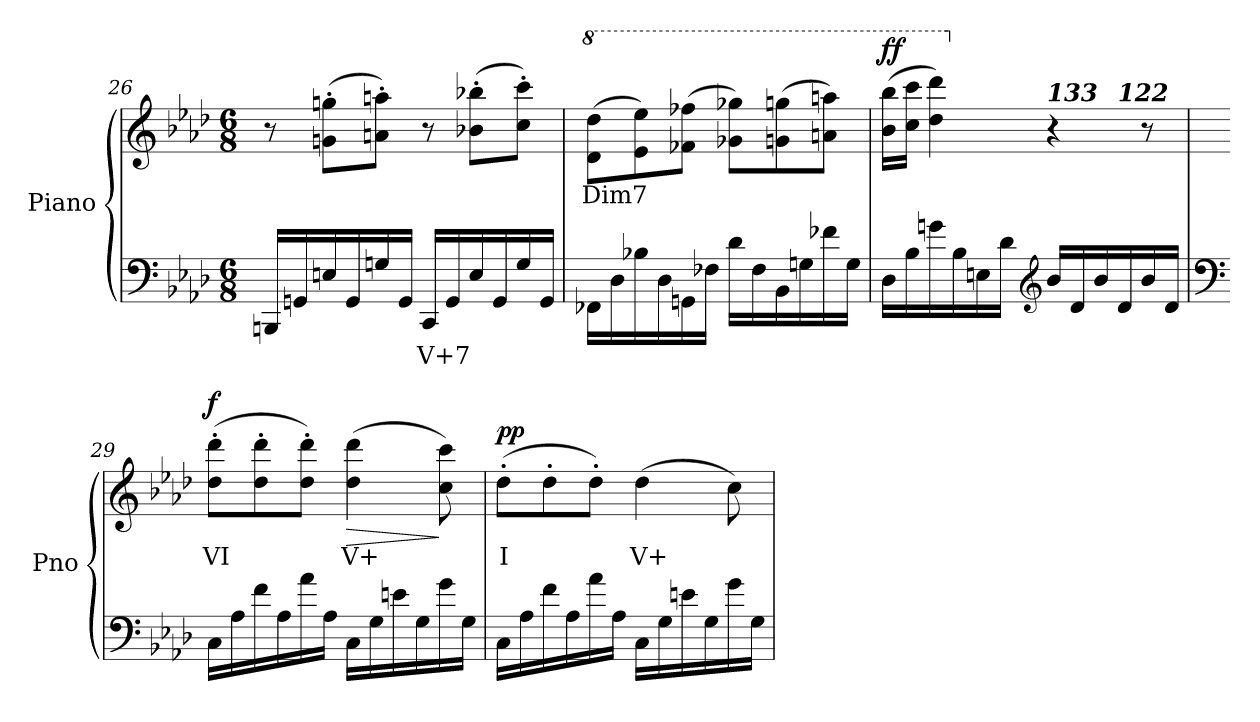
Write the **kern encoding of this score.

**kern	**text	**kern	**text	**dynam
*part1	*part1	*part1	*part1	*part1
*staff2	*staff2	*staff1	*staff1	*staff1/2
*I"Piano	*	*	*	*
*I'Pno	*	*	*	*
*clefF4	*	*clefG2	*	*
*k[b-e-a-d-]	*	*k[b-e-a-d-]	*	*
*M6/8	*	*M6/8	*	*
=26	=26	=26	=26	=26
16BBBn/LL	.	8r	.	.
16GGn/	.	.	.	.
16En/	.	(>8gn\' 8ggn\'L	.	.
16GG/	.	.	.	.
16Gn/	.	8an\' 8aan\'J)	.	.
16GG/JJ	.	.	.	.
!	!LO:LY:b	!	!	!
16CC/LL	V+7	8r	.	.
16GG/	.	.	.	.
16E/	.	(>8b-X\' 8bb-X\'L	.	.
16GG/	.	.	.	.
16G/	.	8cc\' 8ccc\'J)	.	.
16GG/JJ	.	.	.	.
=27	=27	=27	=27	=27
*	*	*8va	*	*
!	!	!	!LO:LY:b	!
16FF-X\LL	.	(>8dd-\ 8ddd-\L	Dim7	.
16D-\	.	.	.	.
16B-X\	.	8ee-\ 8eee-\)	.	.
16D-\	.	.	.	.
16GGn\	.	(>8ff-X\ 8fff-X\J	.	.
16F-X\JJ	.	.	.	.
16d-\LL	.	8gg-X\ 8ggg-X\L)	.	.
16F-\	.	.	.	.
16BB-\	.	(>8ggn\ 8gggn\	.	.
16Gn\	.	.	.	.
16f-X\	.	8aan\ 8aaan\J)	.	.
16G\JJ	.	.	.	.
!!LO:LB:g=z
=28	=28	=28	=28	=28
!	!	!	!	!LO:DY:b
*	*	*^	*	*
16D-\LL	.	(>16bb-\ 16bbb-\LL	2ryy	.	ff
16B-\	.	16ccc\ 16cccc\JJ	.	.	.
16gn\	.	4ddd-\ 4dddd-\)	.	.	.
16B-\	.	.	.	.	.
16En\	.	.	.	.	.
16d-\JJ	.	.	.	.	.
*clefG2	*	*	*	*	*
*	*	*X8va	*	*	*
!	!	!LO:TX:a:Bi:t=133	!	!	!
16b-/LL	.	4r	.	.	.
16d-/	.	.	.	.	.
16b-/	.	.	16ryy	.	.
!	!	!	!LO:TX:a:Bi:t=122	!	!
16d-/	.	.	8.ryy	.	.
16b-/	.	8r	.	.	.
16d-/JJ	.	.	.	.	.
*	*	*v	*v	*	*
=29	=29	=29	=29	=29
*clefF4	*	*	*	*
*	*	*^	*	*
!	!	!LO:TX:a:Bi:t=111	!	!	!
!	!	!	!	!LO:LY:b	!LO:DY:b
*	*	*v	*v	*	*
16C\LL	.	(>8dd-\' 8ddd-\'L	VI	f
16A-\	.	.	.	.
16f\	.	8dd-\' 8ddd-\'	.	.
16A-\	.	.	.	.
16a-\	.	8dd-\' 8ddd-\'J)	.	.
16A-\JJ	.	.	.	.
!	!	!	!LO:LY:b	!LO:HP:b
16C\LL	.	(>4dd-\ 4ddd-\	V+	>
16G\	.	.	.	.
16en\	.	.	.	.
16G\	.	.	.	.
16g\	.	8cc\ 8ccc\)	.	]
16G\JJ	.	.	.	.
=30	=30	=30	=30	=30
!	!	!	!LO:LY:b	!LO:DY:b
16C\LL	.	(>8dd-'\L	I	pp
16A-\	.	.	.	.
16f\	.	8dd-'\	.	.
16A-\	.	.	.	.
16a-\	.	8dd-'\J)	.	.
16A-\JJ	.	.	.	.
!	!	!	!LO:LY:b	!
16C\LL	.	(>4dd-\	V+	.
16G\	.	.	.	.
16en\	.	.	.	.
16G\	.	.	.	.
16g\	.	8cc\)	.	.
16G\JJ	.	.	.	.
=	=	=	=	=
*-	*-	*-	*-	*-
